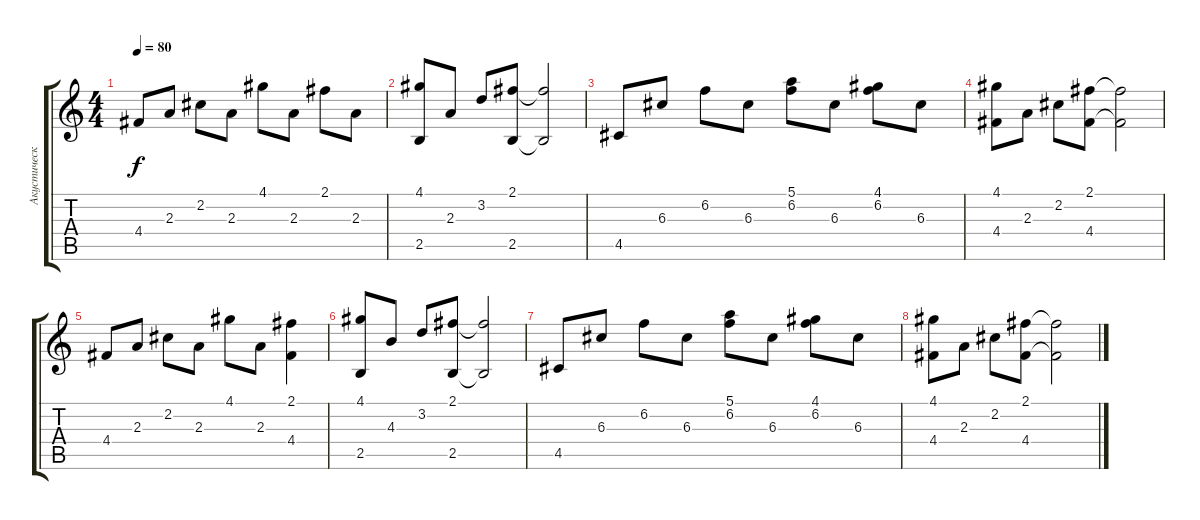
\track ("Акустическая гитара" "Акустическ") {instrument acousticguitarnylon}
\staff {score tabs}
\tuning (E4 B3 G3 D3 A2 E2) {hide}
\ts (4 4)
\tempo 80
\clef g2
\ks c
4.4.8{dy f instrument acousticguitarnylon} 2.3.8 2.2.8 2.3.8 4.1.8 2.3.8 2.1.8 2.3.8 |
(4.1 2.5).8 2.3.8 3.2.8 (2.1 2.5).8 (2.1{t} 2.5{t}).2 |
4.5.8 6.3.8 6.2.8 6.3.8 (5.1 6.2).8 6.3.8 (4.1 6.2).8 6.3.8 |
(4.1 4.4).8 2.3.8 2.2.8 (2.1 4.4).8 (2.1{t} 4.4{t}).2 |
4.4.8 2.3.8 2.2.8 2.3.8 4.1.8 2.3.8 (2.1 4.4).4 |
(4.1 2.5).8 4.3.8 3.2.8 (2.1 2.5).8 (2.1{t} 2.5{t}).2 |
4.5.8 6.3.8 6.2.8 6.3.8 (5.1 6.2).8 6.3.8 (4.1 6.2).8 6.3.8 |
(4.1 4.4).8 2.3.8 2.2.8 (2.1 4.4).8 (2.1{t} 4.4{t}).2
